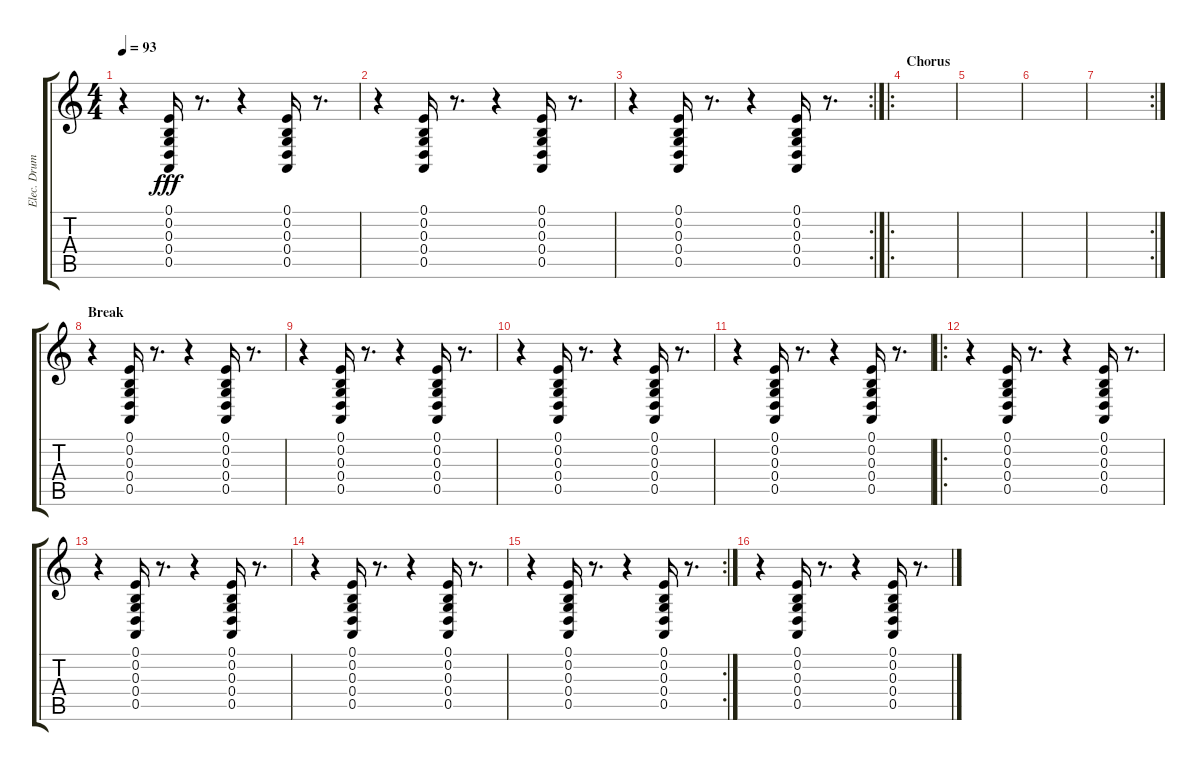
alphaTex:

\track ("Elec. Drums" "Elec. Drum") {instrument seashore}
\staff {score tabs}
\tuning (E4 B3 G3 D3 A2 E2) {hide}
\ts (4 4)
\tempo 93
\clef g2
\ks c
r.4{dy fff} (0.1 0.2 0.3 0.4 0.5).16{volume 16} r.8{d volume 0} r.4 (0.1 0.2 0.3 0.4 0.5).16{volume 16} r.8{d volume 0} |
r.4 (0.1 0.2 0.3 0.4 0.5).16{volume 16} r.8{d volume 0} r.4 (0.1 0.2 0.3 0.4 0.5).16{volume 16} r.8{d volume 0} |
\rc 2
r.4 (0.1 0.2 0.3 0.4 0.5).16{volume 16} r.8{d volume 0} r.4 (0.1 0.2 0.3 0.4 0.5).16{volume 16} r.8{d volume 0} |
\ro
\section ("" "Chorus")
|
|
|
\rc 2
|
\section ("" "Break")
r.4 (0.1 0.2 0.3 0.4 0.5).16{volume 16} r.8{d volume 0} r.4 (0.1 0.2 0.3 0.4 0.5).16{volume 16} r.8{d volume 0} |
r.4 (0.1 0.2 0.3 0.4 0.5).16{volume 16} r.8{d volume 0} r.4 (0.1 0.2 0.3 0.4 0.5).16{volume 16} r.8{d volume 0} |
r.4 (0.1 0.2 0.3 0.4 0.5).16{volume 16} r.8{d volume 0} r.4 (0.1 0.2 0.3 0.4 0.5).16{volume 16} r.8{d volume 0} |
r.4 (0.1 0.2 0.3 0.4 0.5).16{volume 16} r.8{d volume 0} r.4 (0.1 0.2 0.3 0.4 0.5).16{volume 16} r.8{d volume 0} |
\ro
r.4 (0.1 0.2 0.3 0.4 0.5).16{volume 16} r.8{d volume 0} r.4 (0.1 0.2 0.3 0.4 0.5).16{volume 16} r.8{d volume 0} |
r.4 (0.1 0.2 0.3 0.4 0.5).16{volume 16} r.8{d volume 0} r.4 (0.1 0.2 0.3 0.4 0.5).16{volume 16} r.8{d volume 0} |
r.4 (0.1 0.2 0.3 0.4 0.5).16{volume 16} r.8{d volume 0} r.4 (0.1 0.2 0.3 0.4 0.5).16{volume 16} r.8{d volume 0} |
\rc 2
r.4 (0.1 0.2 0.3 0.4 0.5).16{volume 16} r.8{d volume 0} r.4 (0.1 0.2 0.3 0.4 0.5).16{volume 16} r.8{d volume 0} |
r.4 (0.1 0.2 0.3 0.4 0.5).16{volume 16} r.8{d volume 0} r.4 (0.1 0.2 0.3 0.4 0.5).16{volume 16} r.8{d volume 0}
